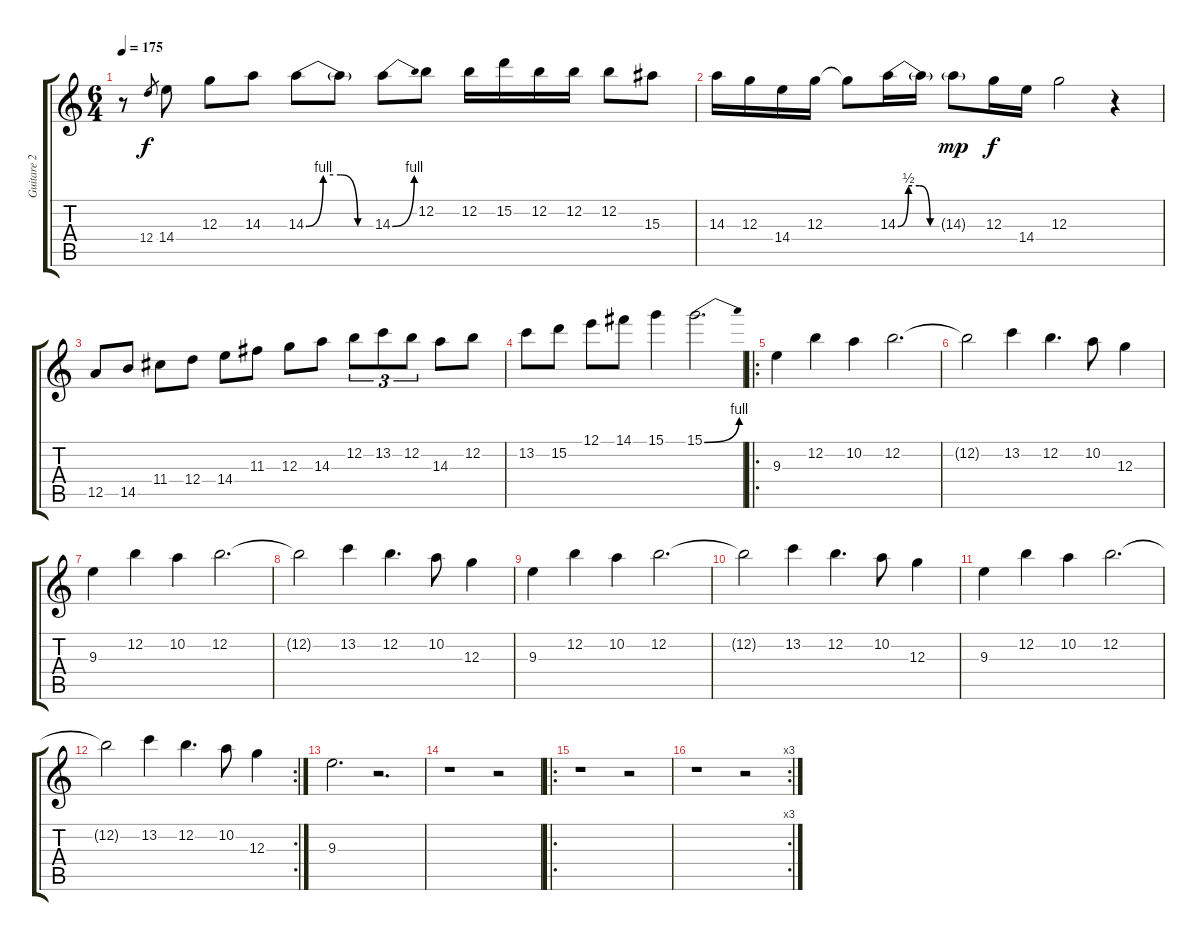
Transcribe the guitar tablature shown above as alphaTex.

\track ("Guitare 2" "Guitare 2") {instrument distortionguitar}
\staff {score tabs}
\tuning (E4 B3 G3 D3 A2 E2) {hide}
\ts (6 4)
\tempo 175
\clef g2
\ks c
r.8{dy f} 12.4.8{gr} 14.4.8 12.3.8 14.3.8 14.3{be (custom 0 0 15 4 30 4 45 0 60 0)}.8 14.3{t}.8 14.3{be (bend 0 0 60 4)}.8 12.2.8 12.2.16 15.2.16 12.2.16 12.2.16 12.2.8 15.3.8 |
14.3.16 12.3.16 14.4.16 12.3.16 12.3{t}.8 14.3{be (custom 0 0 15 2 30 2 45 0 60 0)}.16 14.3{t}.16 14.3{g}.8{dy mp} 12.3.16{dy f} 14.4.16 12.3.2 r.4 |
12.5.8 14.5.8 11.4.8 12.4.8 14.4.8 11.3.8 12.3.8 14.3.8 12.2.8{tu (3 2)} 13.2.8{tu (3 2)} 12.2.8{tu (3 2)} 14.3.8 12.2.8 |
13.2.8 15.2.8 12.1.8 14.1.8 15.1.4 15.1{be (bend 0 0 60 4)}.2{d} |
\ro
9.3.4 12.2.4 10.2.4 12.2.2{d} |
12.2{t}.2 13.2.4 12.2.4{d} 10.2.8 12.3.4 |
9.3.4 12.2.4 10.2.4 12.2.2{d} |
12.2{t}.2 13.2.4 12.2.4{d} 10.2.8 12.3.4 |
9.3.4 12.2.4 10.2.4 12.2.2{d} |
12.2{t}.2 13.2.4 12.2.4{d} 10.2.8 12.3.4 |
9.3.4 12.2.4 10.2.4 12.2.2{d} |
\rc 2
12.2{t}.2 13.2.4 12.2.4{d} 10.2.8 12.3.4 |
9.3.2{d} r.2{d} |
r.1 r.2 |
\ro
r.1 r.2 |
\rc 3
r.1 r.2
